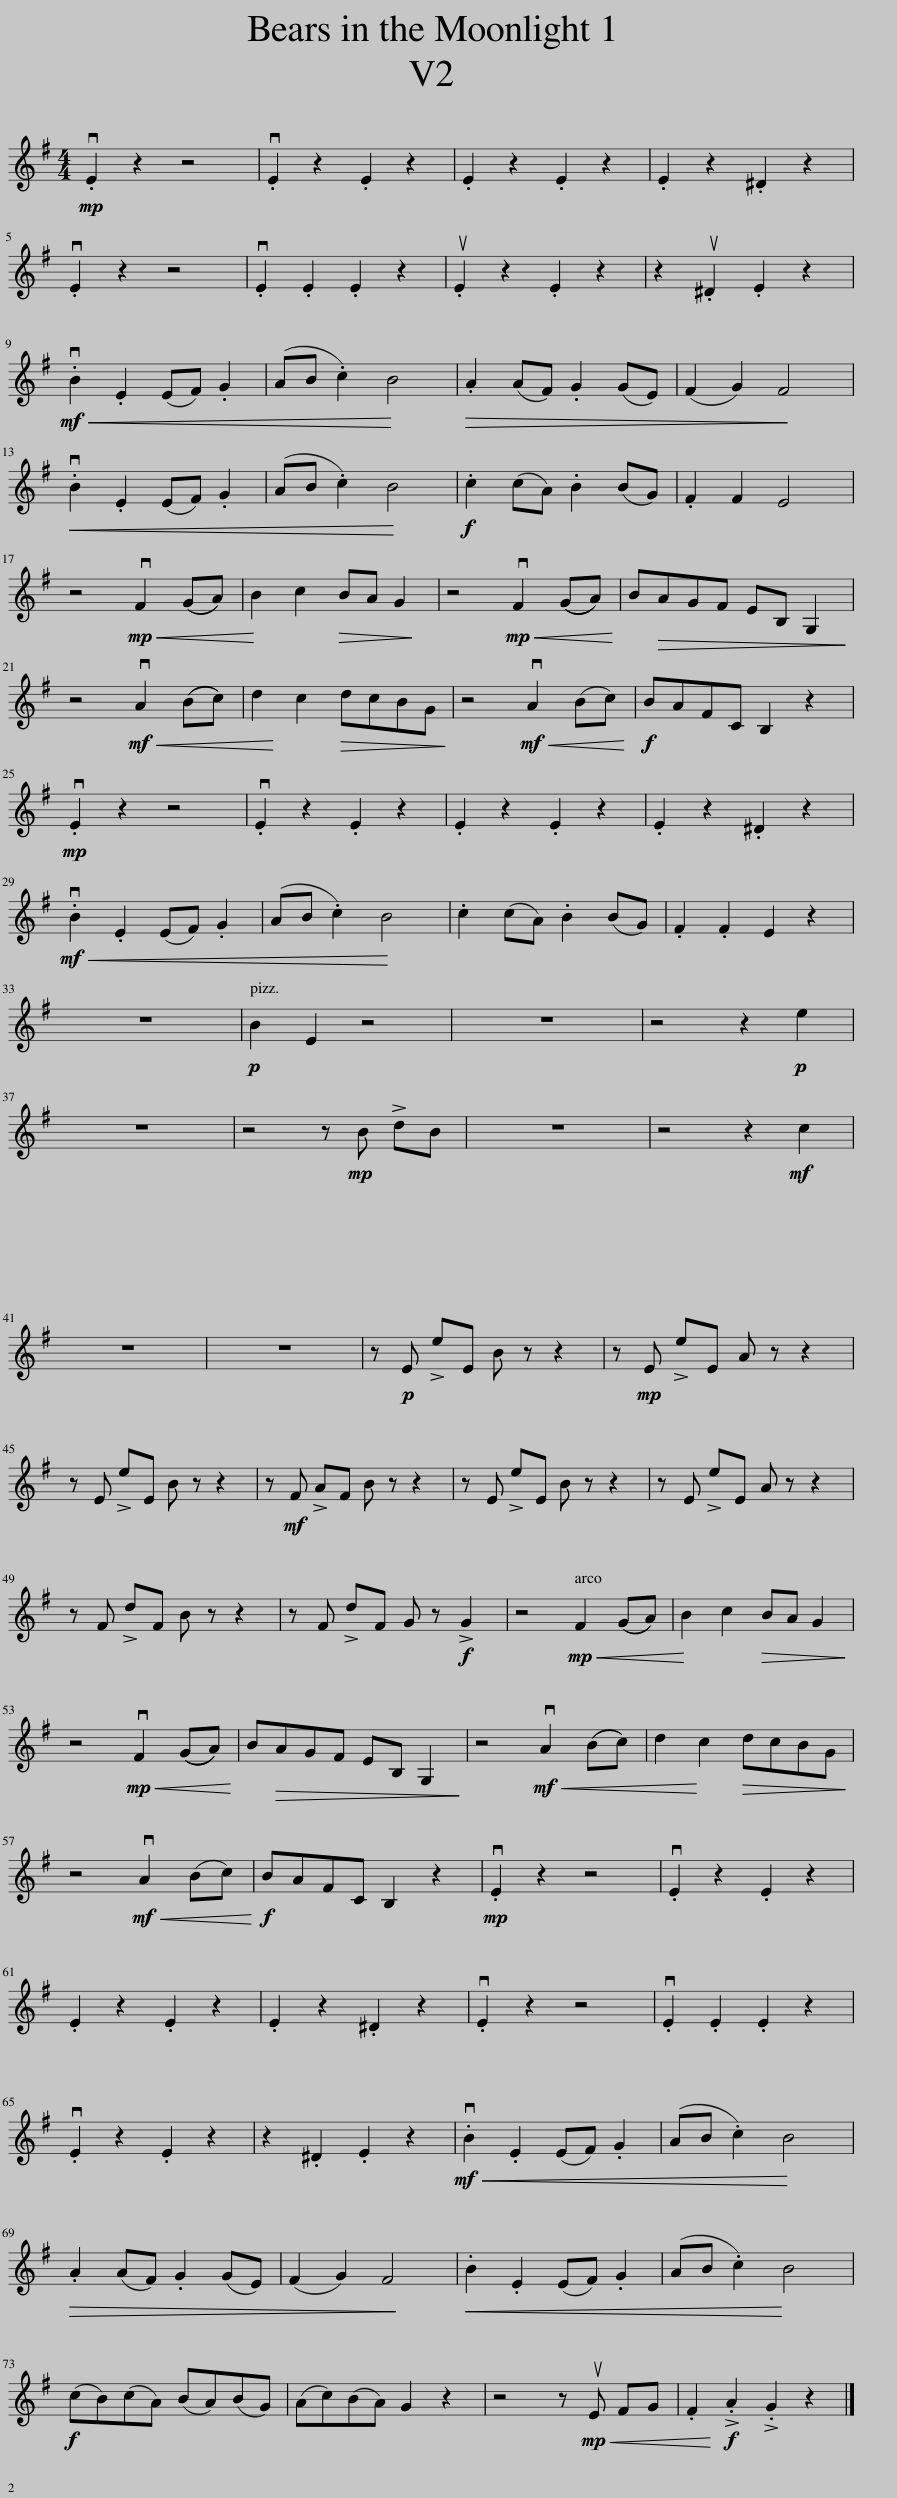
X:1
L:1/8
M:4/4
I:linebreak $
K:G
V:1 treble
V:1
!mp! .E2 z2 z4 | .E2 z2 .E2 z2 | .E2 z2 .E2 z2 | .E2 z2 .^D2 z2 |$ .E2 z2 z4 | %5
 .E2 .E2 .E2 z2 | .E2 z2 .E2 z2 | z2 .^D2 .E2 z2 |$!mf!!<(! .B2 .E2 ((EF) .G2)!<)! | (AB .c2) B4 | %10
!>(! .A2 (AF) .G2 (GE)!>)! | (F2 G2) F4 |$!<(! .B2 .E2 ((EF) .G2)!<)! | (AB .c2) B4 |!f! .c2 (cA) .B2 (BG) | %15
 .F2 F2 E4 |$ z4!mp!!<(! F2 ((GA))!<)! | B2 c2!>(! BA G2!>)! | z4!mp!!<(! F2 (((GA)))!<)! | B!>(!AGF EB, G,2!>)! |$ %20
 z4!mf!!<(! A2 ((Bc))!<)! | d2 c2!>(! dcBG!>)! | z4!mf!!<(! A2 (Bc)!<)! |!f! BAFC B,2 z2 |$!mp! .E2 z2 z4 | %25
 .E2 z2 .E2 z2 | .E2 z2 .E2 z2 | .E2 z2 .^D2 z2 |$!mf!!<(! .B2 .E2 ((EF) .G2)!<)! | (AB .c2) B4 | %30
 .c2 (cA) .B2 (BG) | .F2 .F2 E2 z2 |$ z8 |!p! B2 E2 z4 | z8 | %35
 z4 z2!p! e2 |$ z8 | z4 z!mp! B !>!dB | z8 | z4 z2!mf! c2 |$ %40
 z8 | z8 | z!p! E !>!eE B z z2 | z!mp! E !>!eE A z z2 |$ z E !>!eE B z z2 | %45
 z!mf! F !>!AF B z z2 | z E !>!eE B z z2 | z E !>!eE A z z2 |$ z F !>!dF B z z2 | z F !>!dF G z!f! !>!G2 | %50
 z4!mp!!<(! F2 ((GA))!<)! | B2 c2!>(! BA G2!>)! |$ z4!mp!!<(! F2 (((GA)))!<)! | B!>(!AGF EB, G,2!>)! | z4!mf!!<(! A2 ((Bc))!<)! | %55
 d2 c2!>(! dcBG!>)! |$ z4!mf!!<(! A2 (Bc)!<)! |!f! BAFC B,2 z2 |!mp! .E2 z2 z4 | .E2 z2 .E2 z2 |$ %60
 .E2 z2 .E2 z2 | .E2 z2 .^D2 z2 | .E2 z2 z4 | .E2 .E2 .E2 z2 |$ .E2 z2 .E2 z2 | %65
 z2 .^D2 .E2 z2 |!mf!!<(! .B2 .E2 ((EF) .G2)!<)! | (AB .c2) B4 |$!>(! .A2 (AF) .G2 (GE)!>)! | (F2 G2) F4 | %70
!<(! .B2 .E2 (EF) .G2!<)! | (AB .c2) B4 |$!f! (cB)(cA) (BA)(BG) | (Ac)(BA) G2 z2 | z4 z!mp!!<(! E FG!<)! | %75
 .F2!f! !>!.A2 !>!.G2 z2 |] %76
